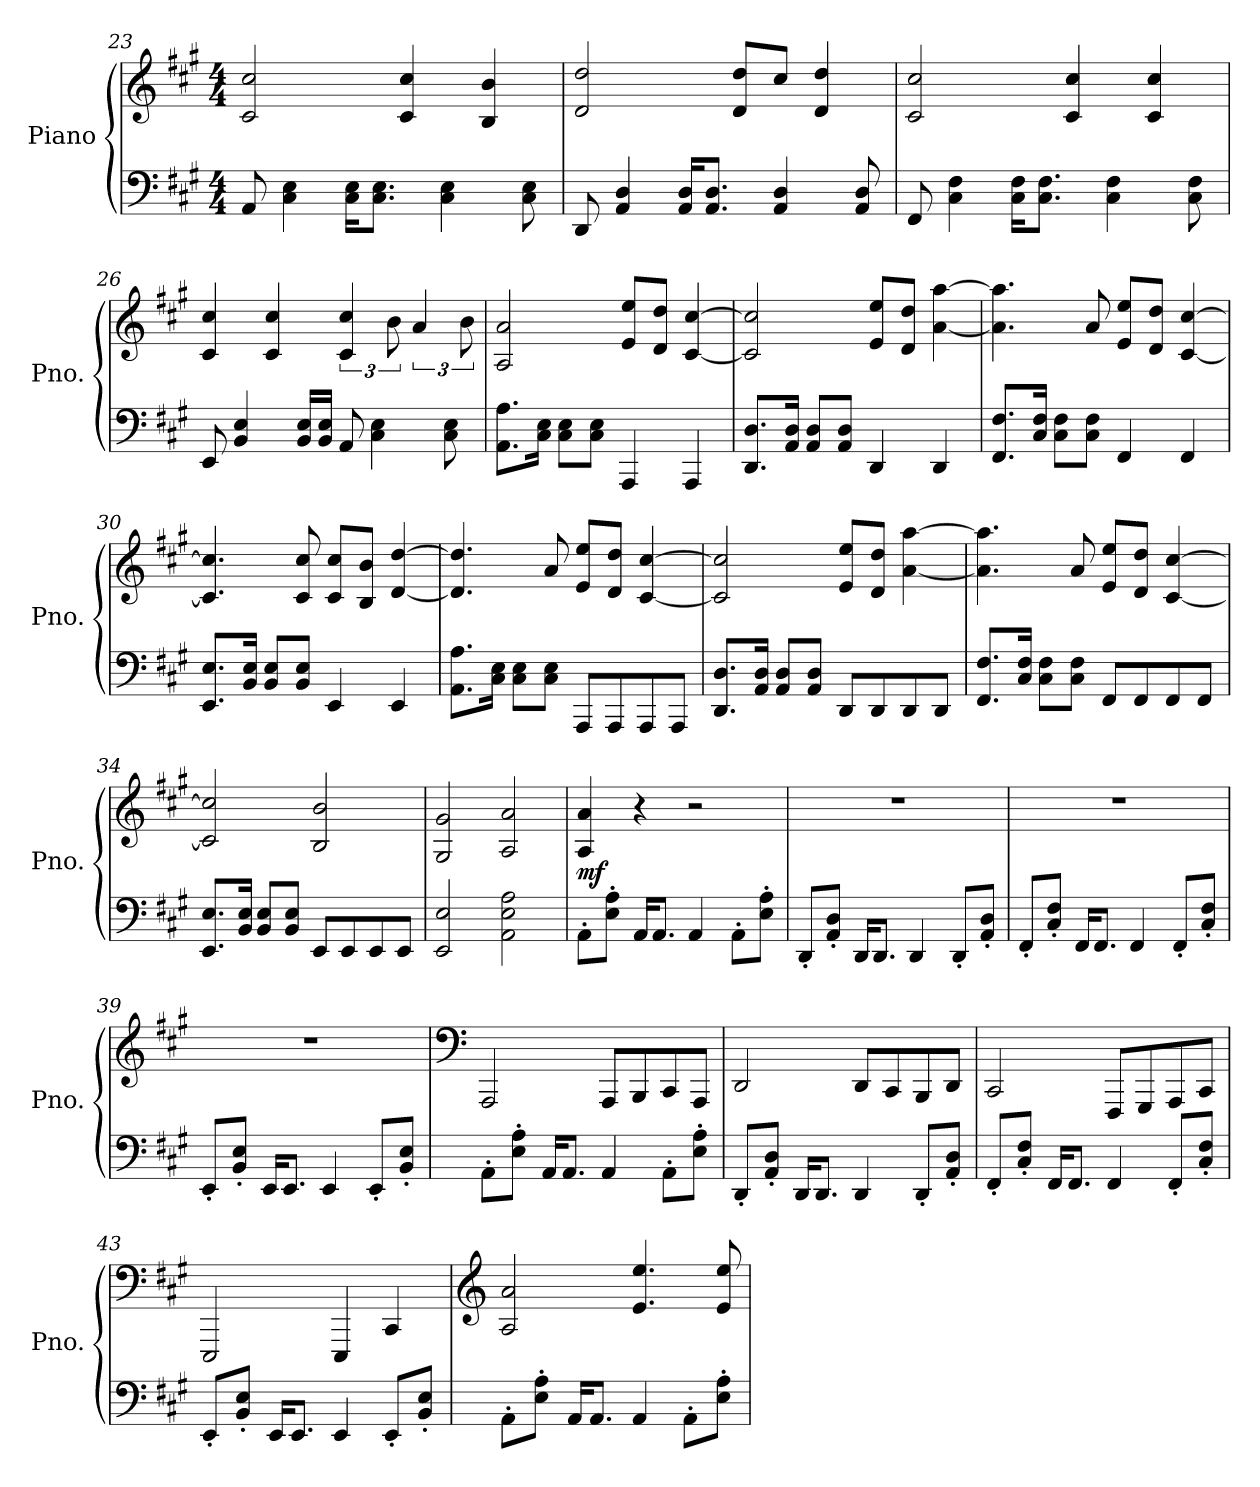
**kern	**kern	**dynam
*part1	*part1	*part1
*staff2	*staff1	*staff1/2
*I"Piano	*	*
*I'Pno.	*	*
!!LO:PB:g=z
*clefF4	*clefG2	*
*k[f#c#g#]	*k[f#c#g#]	*
*M4/4	*M4/4	*
=23	=23	=23
8AA/	2c#/ 2cc#/	.
4C#\ 4E\	.	.
16C#\ 16E\KL	.	.
8.C#\ 8.E\J	.	.
.	4c#/ 4cc#/	.
4C#\ 4E\	.	.
.	4B/ 4b/	.
8C#\ 8E\	.	.
=24	=24	=24
8DD/	2d/ 2dd/	.
4AA/ 4D/	.	.
16AA/ 16D/KL	.	.
8.AA/ 8.D/J	.	.
.	8d/ 8dd/L	.
4AA/ 4D/	8cc#/J	.
.	4d/ 4dd/	.
8AA/ 8D/	.	.
=25	=25	=25
8FF#/	2c#/ 2cc#/	.
4C#\ 4F#\	.	.
16C#\ 16F#\KL	.	.
8.C#\ 8.F#\J	.	.
.	4c#/ 4cc#/	.
4C#\ 4F#\	.	.
.	4c#/ 4cc#/	.
8C#\ 8F#\	.	.
=26	=26	=26
8EE/	4c#/ 4cc#/	.
4BB/ 4E/	.	.
.	4c#/ 4cc#/	.
16BB/ 16E/LL	.	.
16BB/ 16E/JJ	.	.
8AA/	6c#/ 6cc#/	.
4C#\ 4E\	.	.
.	12b\	.
.	6a/	.
8C#\ 8E\	.	.
.	12b\	.
=27	=27	=27
8.AA\ 8.A\L	2A/ 2a/	.
16C#\ 16E\Jk	.	.
8C#\ 8E\L	.	.
8C#\ 8E\J	.	.
4AAA/	8e/ 8ee/L	.
.	8d/ 8dd/J	.
4AAA/	[4c#/ [4cc#/	.
!!LO:LB:g=z
=28	=28	=28
8.DD/ 8.D/L	2c#/] 2cc#/]	.
16AA/ 16D/Jk	.	.
8AA/ 8D/L	.	.
8AA/ 8D/J	.	.
4DD/	8e/ 8ee/L	.
.	8d/ 8dd/J	.
4DD/	[4a\ [4aa\	.
=29	=29	=29
8.FF#/ 8.F#/L	4.a\] 4.aa\]	.
16C#/ 16F#/Jk	.	.
8C#\ 8F#\L	.	.
8C#\ 8F#\J	8a/	.
4FF#/	8e/ 8ee/L	.
.	8d/ 8dd/J	.
4FF#/	[4c#/ [4cc#/	.
=30	=30	=30
8.EE/ 8.E/L	4.c#/] 4.cc#/]	.
16BB/ 16E/Jk	.	.
8BB/ 8E/L	.	.
8BB/ 8E/J	8c#/ 8cc#/	.
4EE/	8c#/ 8cc#/L	.
.	8B/ 8b/J	.
4EE/	[4d/ [4dd/	.
=31	=31	=31
8.AA\ 8.A\L	4.d/] 4.dd/]	.
16C#\ 16E\Jk	.	.
8C#\ 8E\L	.	.
8C#\ 8E\J	8a/	.
8AAA/L	8e/ 8ee/L	.
8AAA/	8d/ 8dd/J	.
8AAA/	[4c#/ [4cc#/	.
8AAA/J	.	.
=32	=32	=32
8.DD/ 8.D/L	2c#/] 2cc#/]	.
16AA/ 16D/Jk	.	.
8AA/ 8D/L	.	.
8AA/ 8D/J	.	.
8DD/L	8e/ 8ee/L	.
8DD/	8d/ 8dd/J	.
8DD/	[4a\ [4aa\	.
8DD/J	.	.
!!LO:LB:g=z
=33	=33	=33
8.FF#/ 8.F#/L	4.a\] 4.aa\]	.
16C#/ 16F#/Jk	.	.
8C#\ 8F#\L	.	.
8C#\ 8F#\J	8a/	.
8FF#/L	8e/ 8ee/L	.
8FF#/	8d/ 8dd/J	.
8FF#/	[4c#/ [4cc#/	.
8FF#/J	.	.
=34	=34	=34
8.EE/ 8.E/L	2c#/] 2cc#/]	.
16BB/ 16E/Jk	.	.
8BB/ 8E/L	.	.
8BB/ 8E/J	.	.
8EE/L	2B/ 2b/	.
8EE/	.	.
8EE/	.	.
8EE/J	.	.
=35	=35	=35
2EE/ 2E/	2G#/ 2g#/	.
2AA\ 2E\ 2A\	2A/ 2a/	.
=36	=36	=36
*	*MM105	*
!	!	!LO:DY:b
8AA'\L	4A/ 4a/	mf
8E\' 8A\'J	.	.
16AA/KL	4r	.
8.AA/J	.	.
4AA/	2r	.
8AA'\L	.	.
8E\' 8A\'J	.	.
=37	=37	=37
8DD'/L	1r	.
8AA/' 8D/'J	.	.
16DD/KL	.	.
8.DD/J	.	.
4DD/	.	.
8DD'/L	.	.
8AA/' 8D/'J	.	.
=38	=38	=38
8FF#'/L	1r	.
8C#/' 8F#/'J	.	.
16FF#/KL	.	.
8.FF#/J	.	.
4FF#/	.	.
8FF#'/L	.	.
8C#/' 8F#/'J	.	.
!!LO:LB:g=z
=39	=39	=39
8EE'/L	1r	.
8BB/' 8E/'J	.	.
16EE/KL	.	.
8.EE/J	.	.
4EE/	.	.
8EE'/L	.	.
8BB/' 8E/'J	.	.
=40	=40	=40
*	*clefF4	*
8AA'\L	2AAA/	.
8E\' 8A\'J	.	.
16AA/KL	.	.
8.AA/J	.	.
4AA/	8AAA/L	.
.	8BBB/	.
8AA'\L	8CC#/	.
8E\' 8A\'J	8AAA/J	.
=41	=41	=41
8DD'/L	2DD/	.
8AA/' 8D/'J	.	.
16DD/KL	.	.
8.DD/J	.	.
4DD/	8DD/L	.
.	8CC#/	.
8DD'/L	8BBB/	.
8AA/' 8D/'J	8DD/J	.
=42	=42	=42
8FF#'/L	2CC#/	.
8C#/' 8F#/'J	.	.
16FF#/KL	.	.
8.FF#/J	.	.
4FF#/	8FFF#/L	.
.	8GGG#/	.
8FF#'/L	8AAA/	.
8C#/' 8F#/'J	8CC#/J	.
!!LO:LB:g=z
=43	=43	=43
8EE'/L	2EEE/	.
8BB/' 8E/'J	.	.
16EE/KL	.	.
8.EE/J	.	.
4EE/	4EEE/	.
8EE'/L	4CC#/	.
8BB/' 8E/'J	.	.
=44	=44	=44
*	*clefG2	*
8AA'\L	2A/ 2a/	.
8E\' 8A\'J	.	.
16AA/KL	.	.
8.AA/J	.	.
4AA/	4.e/ 4.ee/	.
8AA'\L	.	.
8E\' 8A\'J	8e/ 8ee/	.
=	=	=
*-	*-	*-
